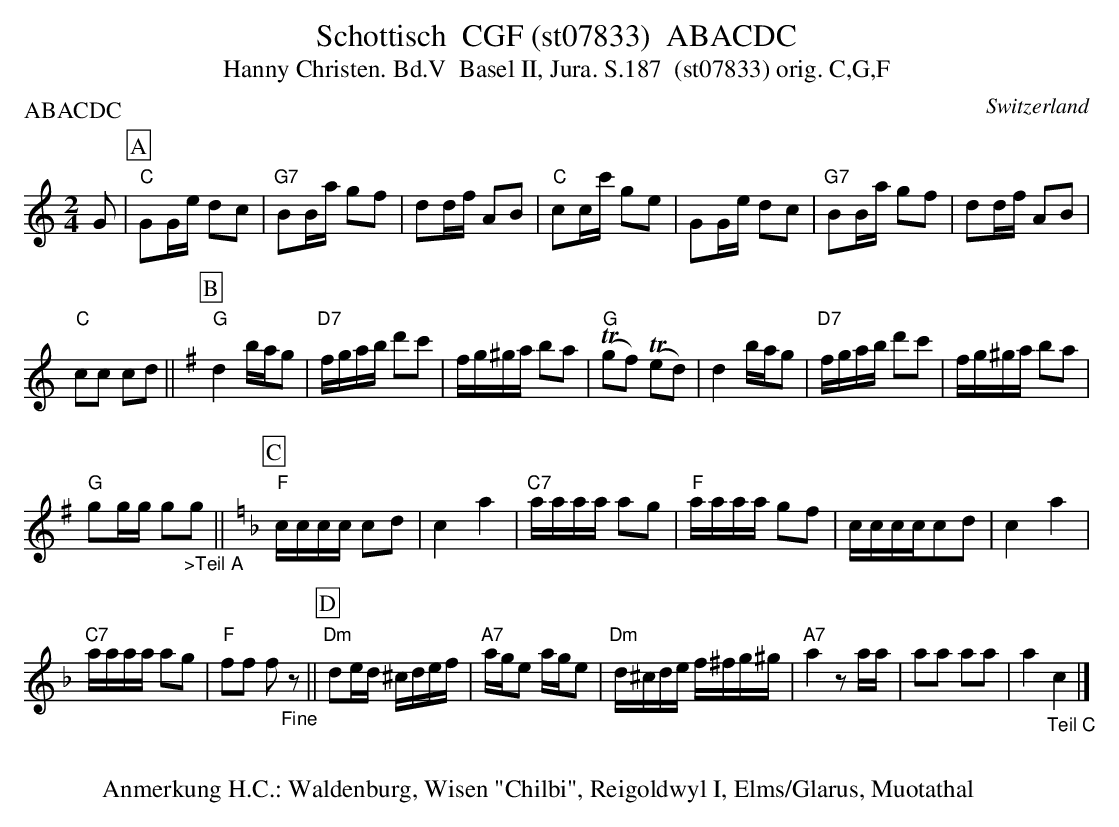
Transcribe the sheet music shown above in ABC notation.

X:1
T:Schottisch  CGF (st07833)  ABACDC
T:Hanny Christen. Bd.V  Basel II, Jura. S.187  (st07833) orig. C,G,F
P:ABACDC
M:2/4
L:1/8
O:Switzerland
K:C major
G | [P:A]  "C"GG/e/ dc | "G7"BB/a/ gf | dd/f/ AB | "C"cc/c'/ ge | GG/e/ dc | "G7"BB/a/ gf | dd/f/ AB |
"C"cc cd || [K:G] [P:B] "G"d2b/a/g | "D7"f/g/a/b/ d'c' | f/g/^g/a/ ba | "G"(Tgf) (Ted) | d2b/a/g | "D7"f/g/a/b/ d'c' | f/g/^g/a/ ba |
"G"gg/g/ g"_>Teil A"g || [K:F] [P:C]  "F"c/c/c/c/ cd | c2a2 | "C7"a/a/a/a/ ag | "F"a/a/a/a/ gf | c/c/c/c/cd | c2a2 |
"C7"a/a/a/a/ ag | "F"ff f"_Fine"z || [P:D] "Dm"de/d/ ^c/d/e/f/ | "A7"a/g/e a/g/e | "Dm"d/^c/d/e/ f/^f/g/^g/ | "A7"a2 za/a/ | aa aa | a2 "_Teil C"c2 |]
W:
W:Anmerkung H.C.: Waldenburg, Wisen "Chilbi", Reigoldwyl I, Elms/Glarus, Muotathal
